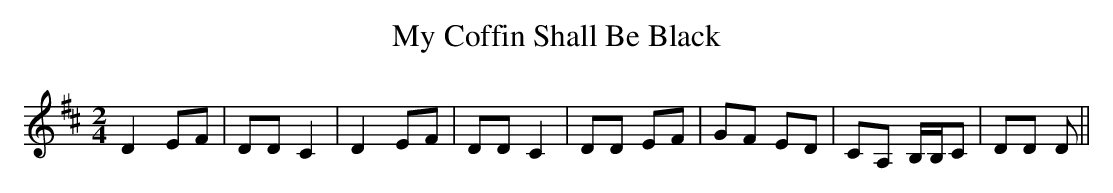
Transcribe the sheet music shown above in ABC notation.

X:1
T:My Coffin Shall Be Black
M:2/4
L:1/8
K:D
D2 EF | DD C2 | D2 EF | DD C2 | DD EF | GF ED | CA, B,/B,/C | DD D ||
